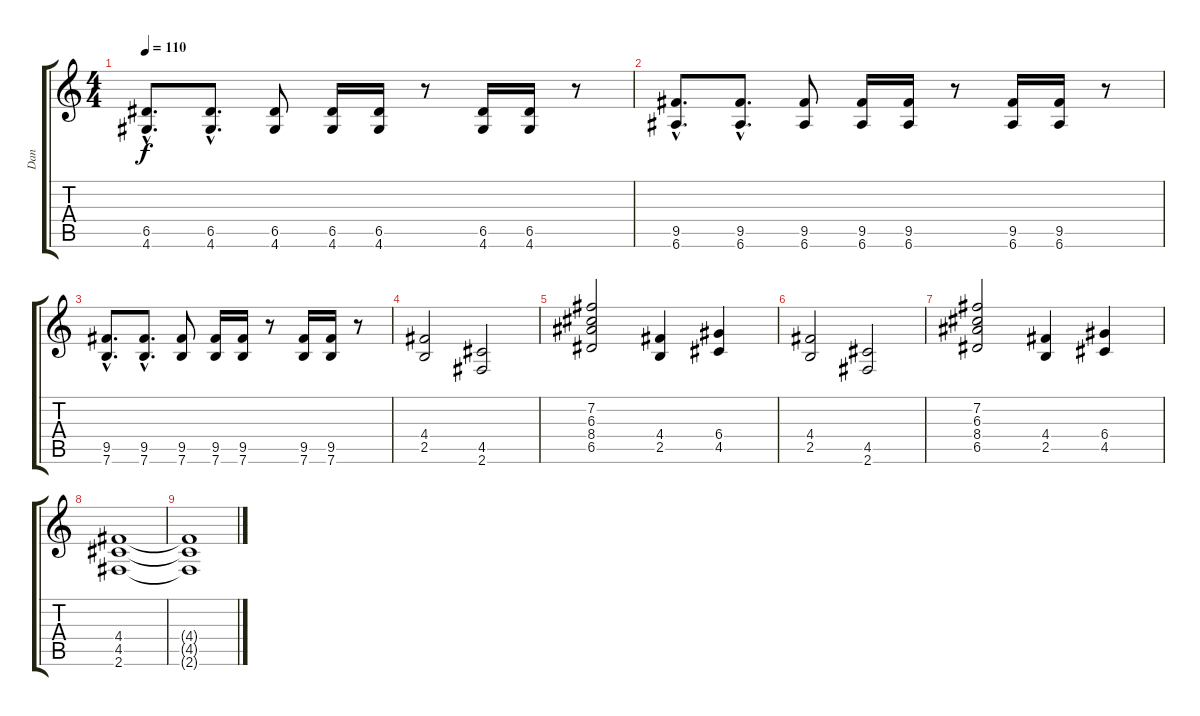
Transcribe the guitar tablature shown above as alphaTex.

\track ("Dan" "Dan") {instrument overdrivenguitar}
\staff {score tabs}
\tuning (E4 B3 G3 D3 A2 E2) {hide}
\ts (4 4)
\tempo 110
\clef g2
\ks c
(6.5{hac} 4.6{hac}).8{d dy f} (6.5{hac} 4.6{hac}).8{d} (6.5 4.6).8 (6.5 4.6).16 (6.5 4.6).16 r.8 (6.5 4.6).16 (6.5 4.6).16 r.8 |
(9.5{hac} 6.6{hac}).8{d} (9.5{hac} 6.6{hac}).8{d} (9.5 6.6).8 (9.5 6.6).16 (9.5 6.6).16 r.8 (9.5 6.6).16 (9.5 6.6).16 r.8 |
(9.5{hac} 7.6{hac}).8{d} (9.5{hac} 7.6{hac}).8{d} (9.5 7.6).8 (9.5 7.6).16 (9.5 7.6).16 r.8 (9.5 7.6).16 (9.5 7.6).16 r.8 |
(4.4 2.5).2 (4.5 2.6).2 |
(7.2 6.3 8.4 6.5).2 (4.4 2.5).4 (6.4 4.5).4 |
(4.4 2.5).2 (4.5 2.6).2 |
(7.2 6.3 8.4 6.5).2 (4.4 2.5).4 (6.4 4.5).4 |
(4.4 4.5 2.6).1 |
(4.4{t} 4.5{t} 2.6{t}).1
